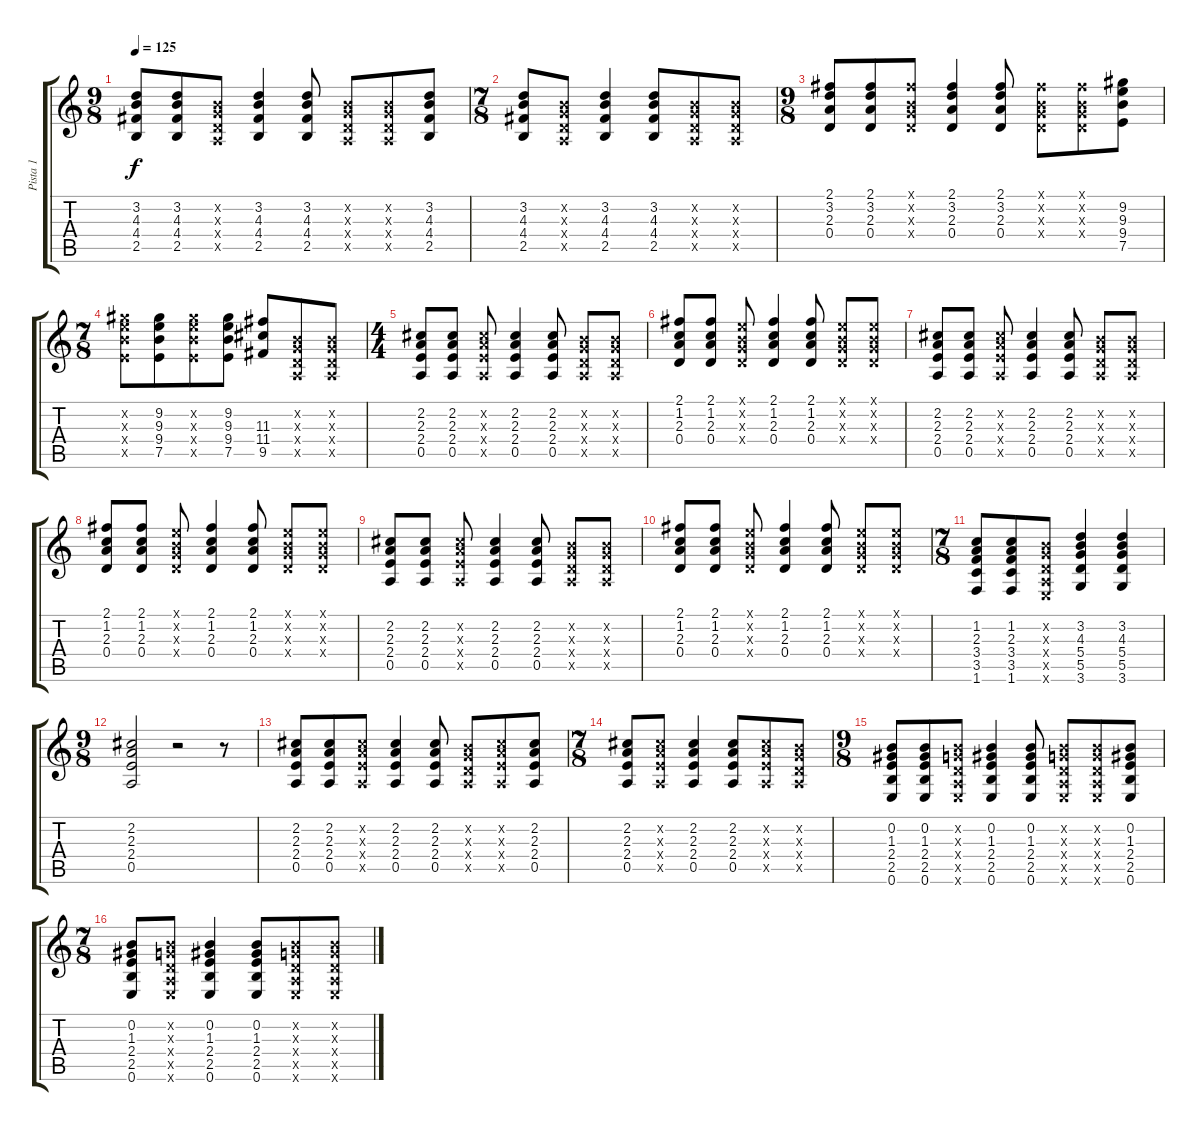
\track ("Pista 1" "Pista 1") {instrument acousticguitarnylon}
\staff {score tabs}
\tuning (E4 B3 G3 D3 A2 E2) {hide}
\ts (9 8)
\tempo 125
\clef g2
\ks c
(3.2 4.3 4.4 2.5).8{dy f} (3.2 4.3 4.4 2.5).8 (0.2{x} 0.3{x} 0.4{x} 0.5{x}).8 (3.2 4.3 4.4 2.5).4 (3.2 4.3 4.4 2.5).8 (0.2{x} 0.3{x} 0.4{x} 0.5{x}).8 (0.2{x} 0.3{x} 0.4{x} 0.5{x}).8 (3.2 4.3 4.4 2.5).8 |
\ts (7 8)
(3.2 4.3 4.4 2.5).8 (0.2{x} 0.3{x} 0.4{x} 0.5{x}).8 (3.2 4.3 4.4 2.5).4 (3.2 4.3 4.4 2.5).8 (0.2{x} 0.3{x} 0.4{x} 0.5{x}).8 (0.2{x} 0.3{x} 0.4{x} 0.5{x}).8 |
\ts (9 8)
(2.1 3.2 2.3 0.4).8 (2.1 3.2 2.3 0.4).8 (2.1{x} 0.2{x} 0.3{x} 0.4{x}).8 (2.1 3.2 2.3 0.4).4 (2.1 3.2 2.3 0.4).8 (2.1{x} 0.2{x} 0.3{x} 0.4{x}).8 (2.1{x} 0.2{x} 0.3{x} 0.4{x}).8 (9.2 9.3 9.4 7.5).8 |
\ts (7 8)
(9.2{x} 9.3{x} 9.4{x} 7.5{x}).8 (9.2 9.3 9.4 7.5).8 (9.2{x} 9.3{x} 9.4{x} 7.5{x}).8 (9.2 9.3 9.4 7.5).8 (11.3 11.4 9.5).8 (0.2{x} 0.3{x} 0.4{x} 0.5{x}).8 (0.2{x} 0.3{x} 0.4{x} 0.5{x}).8 |
\ts (4 4)
(2.2 2.3 2.4 0.5).8 (2.2 2.3 2.4 0.5).8 (2.2{x} 2.3{x} 2.4{x} 0.5{x}).8 (2.2 2.3 2.4 0.5).4 (2.2 2.3 2.4 0.5).8 (0.2{x} 0.3{x} 0.4{x} 0.5{x}).8 (0.2{x} 0.3{x} 0.4{x} 0.5{x}).8 |
(2.1 1.2 2.3 0.4).8 (2.1 1.2 2.3 0.4).8 (0.1{x} 0.2{x} 0.3{x} 0.4{x}).8 (2.1 1.2 2.3 0.4).4 (2.1 1.2 2.3 0.4).8 (0.1{x} 0.2{x} 0.3{x} 0.4{x}).8 (0.1{x} 0.2{x} 0.3{x} 0.4{x}).8 |
(2.2 2.3 2.4 0.5).8 (2.2 2.3 2.4 0.5).8 (2.2{x} 2.3{x} 2.4{x} 0.5{x}).8 (2.2 2.3 2.4 0.5).4 (2.2 2.3 2.4 0.5).8 (0.2{x} 0.3{x} 0.4{x} 0.5{x}).8 (0.2{x} 0.3{x} 0.4{x} 0.5{x}).8 |
(2.1 1.2 2.3 0.4).8 (2.1 1.2 2.3 0.4).8 (0.1{x} 0.2{x} 0.3{x} 0.4{x}).8 (2.1 1.2 2.3 0.4).4 (2.1 1.2 2.3 0.4).8 (0.1{x} 0.2{x} 0.3{x} 0.4{x}).8 (0.1{x} 0.2{x} 0.3{x} 0.4{x}).8 |
(2.2 2.3 2.4 0.5).8 (2.2 2.3 2.4 0.5).8 (2.2{x} 2.3{x} 2.4{x} 0.5{x}).8 (2.2 2.3 2.4 0.5).4 (2.2 2.3 2.4 0.5).8 (0.2{x} 0.3{x} 0.4{x} 0.5{x}).8 (0.2{x} 0.3{x} 0.4{x} 0.5{x}).8 |
(2.1 1.2 2.3 0.4).8 (2.1 1.2 2.3 0.4).8 (0.1{x} 0.2{x} 0.3{x} 0.4{x}).8 (2.1 1.2 2.3 0.4).4 (2.1 1.2 2.3 0.4).8 (0.1{x} 0.2{x} 0.3{x} 0.4{x}).8 (0.1{x} 0.2{x} 0.3{x} 0.4{x}).8 |
\ts (7 8)
(1.2 2.3 3.4 3.5 1.6).8 (1.2 2.3 3.4 3.5 1.6).8 (0.2{x} 0.3{x} 0.4{x} 0.5{x} 0.6{x}).8 (3.2 4.3 5.4 5.5 3.6).4 (3.2 4.3 5.4 5.5 3.6).4 |
\ts (9 8)
(2.2 2.3 2.4 0.5).2 r.2 r.8 |
(2.2 2.3 2.4 0.5).8 (2.2 2.3 2.4 0.5).8 (2.2{x} 2.3{x} 2.4{x} 0.5{x}).8 (2.2 2.3 2.4 0.5).4 (2.2 2.3 2.4 0.5).8 (0.2{x} 0.3{x} 0.4{x} 0.5{x}).8 (2.2{x} 2.3{x} 2.4{x} 0.5{x}).8 (2.2 2.3 2.4 0.5).8 |
\ts (7 8)
(2.2 2.3 2.4 0.5).8 (2.2{x} 2.3{x} 2.4{x} 0.5{x}).8 (2.2 2.3 2.4 0.5).4 (2.2 2.3 2.4 0.5).8 (2.2{x} 2.3{x} 2.4{x} 0.5{x}).8 (0.2{x} 0.3{x} 0.4{x} 0.5{x}).8 |
\ts (9 8)
(0.2 1.3 2.4 2.5 0.6).8 (0.2 1.3 2.4 2.5 0.6).8 (0.2{x} 0.3{x} 0.4{x} 0.5{x} 0.6{x}).8 (0.2 1.3 2.4 2.5 0.6).4 (0.2 1.3 2.4 2.5 0.6).8 (0.2{x} 0.3{x} 0.4{x} 0.5{x} 0.6{x}).8 (0.2{x} 0.3{x} 0.4{x} 0.5{x} 0.6{x}).8 (0.2 1.3 2.4 2.5 0.6).8 |
\ts (7 8)
(0.2 1.3 2.4 2.5 0.6).8 (0.2{x} 0.3{x} 0.4{x} 0.5{x} 0.6{x}).8 (0.2 1.3 2.4 2.5 0.6).4 (0.2 1.3 2.4 2.5 0.6).8 (0.2{x} 0.3{x} 0.4{x} 0.5{x} 0.6{x}).8 (0.2{x} 0.3{x} 0.4{x} 0.5{x} 0.6{x}).8
